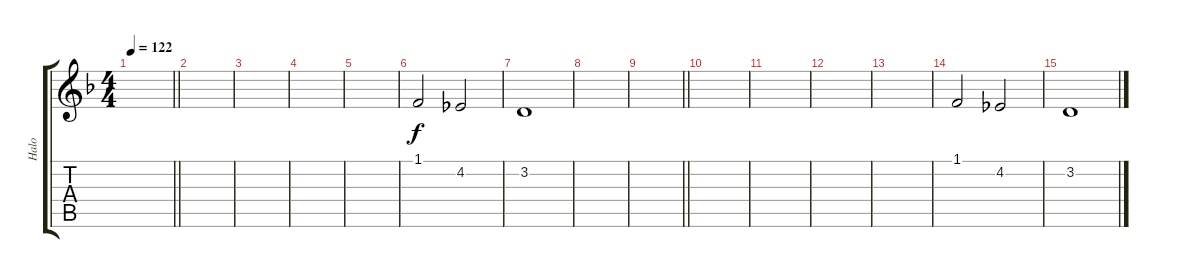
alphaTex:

\track ("Halo" "Halo") {instrument pad7halo}
\staff {score tabs}
\tuning (E4 B3 G3 D3 A2 E2) {hide}
\ts (4 4)
\tempo 122
\clef g2
\barLineRight lightlight
\ks f
|
|
|
|
|
1.1.2 4.2.2 |
3.2.1 |
|
\barLineRight lightlight
|
|
|
|
|
1.1.2 4.2.2 |
3.2.1
